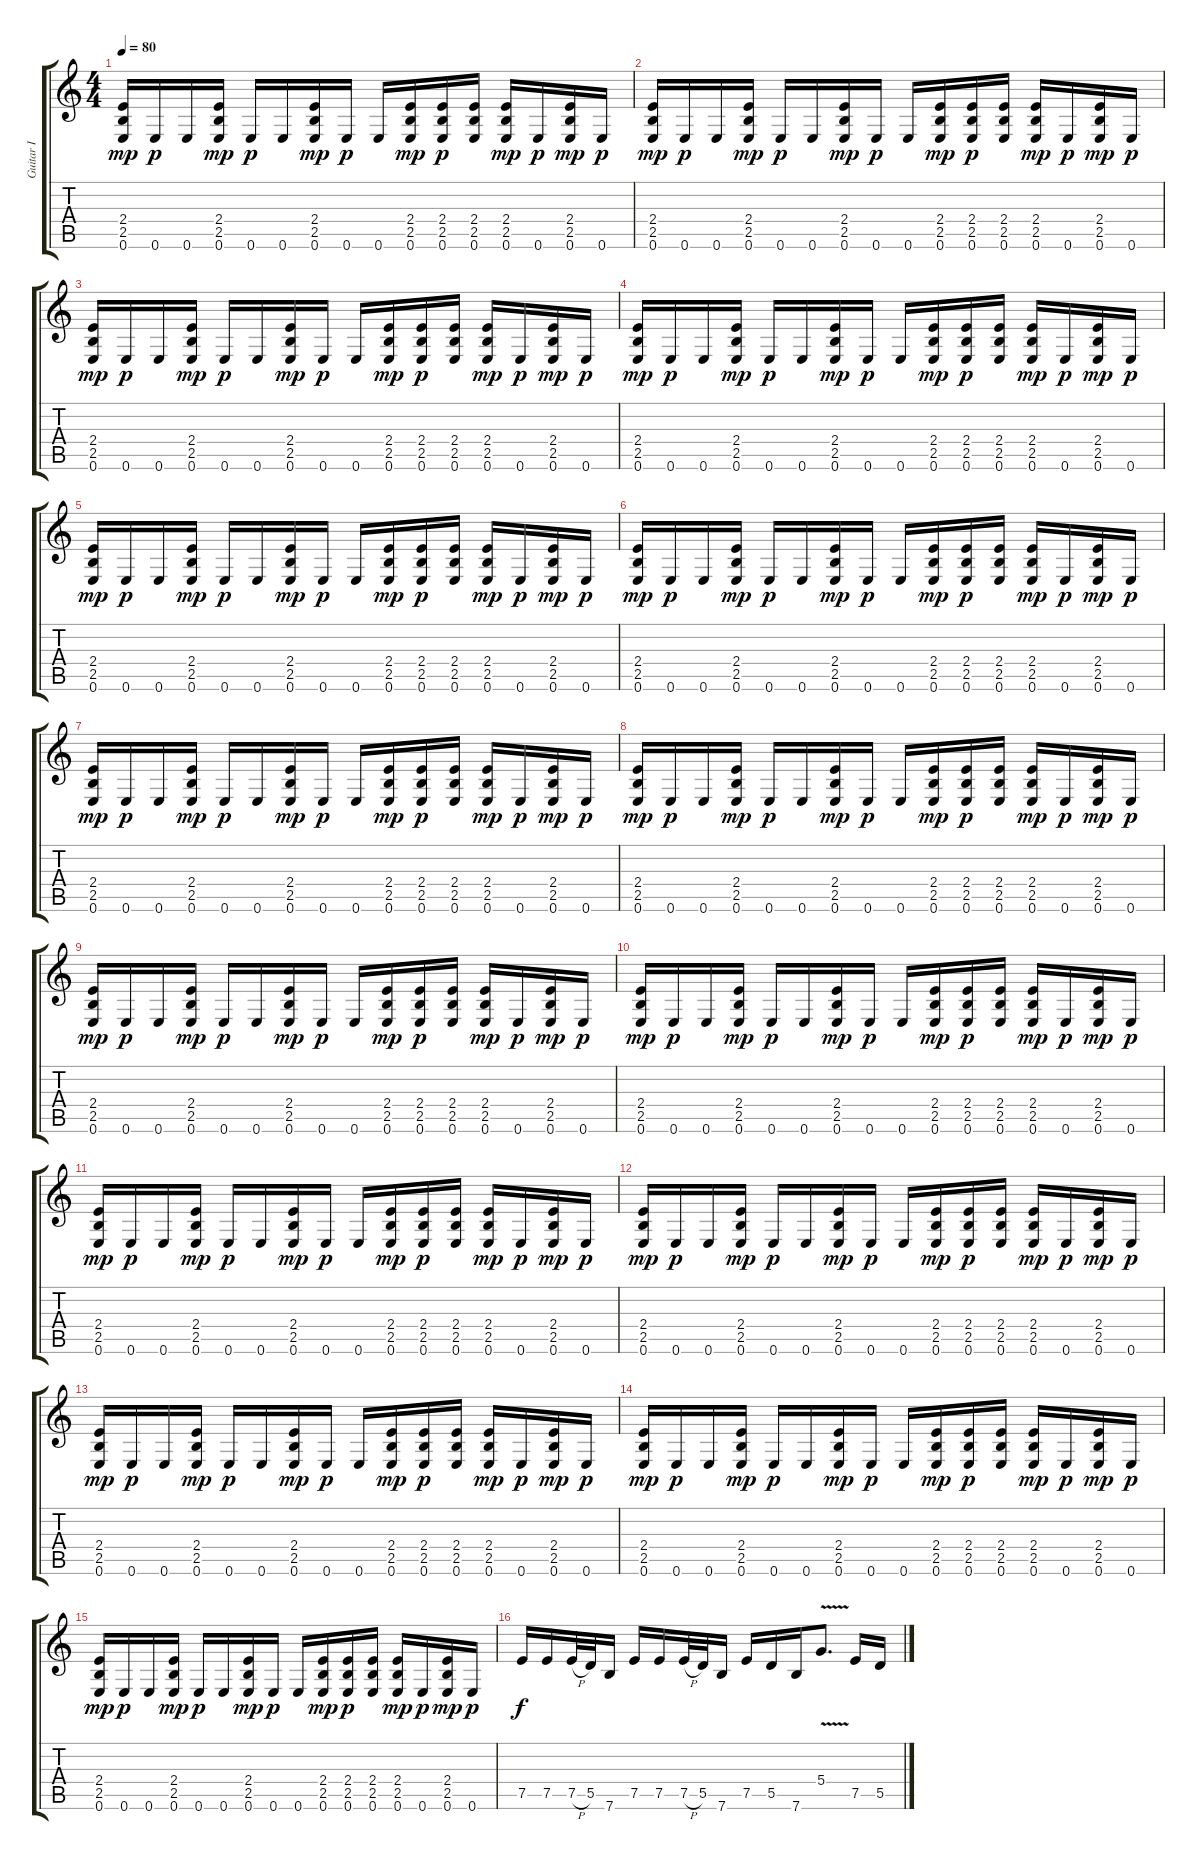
\track ("Guitar I" "Guitar I") {instrument overdrivenguitar}
\staff {score tabs}
\tuning (E4 B3 G3 D3 A2 E2) {hide}
\ts (4 4)
\tempo 80
\clef g2
\ks c
(2.4 2.5 0.6).16{dy mp} 0.6.16{dy p} 0.6.16 (2.4 2.5 0.6).16{dy mp} 0.6.16{dy p} 0.6.16 (2.4 2.5 0.6).16{dy mp} 0.6.16{dy p} 0.6.16 (2.4 2.5 0.6).16{dy mp} (2.4 2.5 0.6).16{dy p} (2.4 2.5 0.6).16 (2.4 2.5 0.6).16{dy mp} 0.6.16{dy p} (2.4 2.5 0.6).16{dy mp} 0.6.16{dy p} |
(2.4 2.5 0.6).16{dy mp} 0.6.16{dy p} 0.6.16 (2.4 2.5 0.6).16{dy mp} 0.6.16{dy p} 0.6.16 (2.4 2.5 0.6).16{dy mp} 0.6.16{dy p} 0.6.16 (2.4 2.5 0.6).16{dy mp} (2.4 2.5 0.6).16{dy p} (2.4 2.5 0.6).16 (2.4 2.5 0.6).16{dy mp} 0.6.16{dy p} (2.4 2.5 0.6).16{dy mp} 0.6.16{dy p} |
(2.4 2.5 0.6).16{dy mp} 0.6.16{dy p} 0.6.16 (2.4 2.5 0.6).16{dy mp} 0.6.16{dy p} 0.6.16 (2.4 2.5 0.6).16{dy mp} 0.6.16{dy p} 0.6.16 (2.4 2.5 0.6).16{dy mp} (2.4 2.5 0.6).16{dy p} (2.4 2.5 0.6).16 (2.4 2.5 0.6).16{dy mp} 0.6.16{dy p} (2.4 2.5 0.6).16{dy mp} 0.6.16{dy p} |
(2.4 2.5 0.6).16{dy mp} 0.6.16{dy p} 0.6.16 (2.4 2.5 0.6).16{dy mp} 0.6.16{dy p} 0.6.16 (2.4 2.5 0.6).16{dy mp} 0.6.16{dy p} 0.6.16 (2.4 2.5 0.6).16{dy mp} (2.4 2.5 0.6).16{dy p} (2.4 2.5 0.6).16 (2.4 2.5 0.6).16{dy mp} 0.6.16{dy p} (2.4 2.5 0.6).16{dy mp} 0.6.16{dy p} |
(2.4 2.5 0.6).16{dy mp} 0.6.16{dy p} 0.6.16 (2.4 2.5 0.6).16{dy mp} 0.6.16{dy p} 0.6.16 (2.4 2.5 0.6).16{dy mp} 0.6.16{dy p} 0.6.16 (2.4 2.5 0.6).16{dy mp} (2.4 2.5 0.6).16{dy p} (2.4 2.5 0.6).16 (2.4 2.5 0.6).16{dy mp} 0.6.16{dy p} (2.4 2.5 0.6).16{dy mp} 0.6.16{dy p} |
(2.4 2.5 0.6).16{dy mp} 0.6.16{dy p} 0.6.16 (2.4 2.5 0.6).16{dy mp} 0.6.16{dy p} 0.6.16 (2.4 2.5 0.6).16{dy mp} 0.6.16{dy p} 0.6.16 (2.4 2.5 0.6).16{dy mp} (2.4 2.5 0.6).16{dy p} (2.4 2.5 0.6).16 (2.4 2.5 0.6).16{dy mp} 0.6.16{dy p} (2.4 2.5 0.6).16{dy mp} 0.6.16{dy p} |
(2.4 2.5 0.6).16{dy mp} 0.6.16{dy p} 0.6.16 (2.4 2.5 0.6).16{dy mp} 0.6.16{dy p} 0.6.16 (2.4 2.5 0.6).16{dy mp} 0.6.16{dy p} 0.6.16 (2.4 2.5 0.6).16{dy mp} (2.4 2.5 0.6).16{dy p} (2.4 2.5 0.6).16 (2.4 2.5 0.6).16{dy mp} 0.6.16{dy p} (2.4 2.5 0.6).16{dy mp} 0.6.16{dy p} |
(2.4 2.5 0.6).16{dy mp} 0.6.16{dy p} 0.6.16 (2.4 2.5 0.6).16{dy mp} 0.6.16{dy p} 0.6.16 (2.4 2.5 0.6).16{dy mp} 0.6.16{dy p} 0.6.16 (2.4 2.5 0.6).16{dy mp} (2.4 2.5 0.6).16{dy p} (2.4 2.5 0.6).16 (2.4 2.5 0.6).16{dy mp} 0.6.16{dy p} (2.4 2.5 0.6).16{dy mp} 0.6.16{dy p} |
(2.4 2.5 0.6).16{dy mp} 0.6.16{dy p} 0.6.16 (2.4 2.5 0.6).16{dy mp} 0.6.16{dy p} 0.6.16 (2.4 2.5 0.6).16{dy mp} 0.6.16{dy p} 0.6.16 (2.4 2.5 0.6).16{dy mp} (2.4 2.5 0.6).16{dy p} (2.4 2.5 0.6).16 (2.4 2.5 0.6).16{dy mp} 0.6.16{dy p} (2.4 2.5 0.6).16{dy mp} 0.6.16{dy p} |
(2.4 2.5 0.6).16{dy mp} 0.6.16{dy p} 0.6.16 (2.4 2.5 0.6).16{dy mp} 0.6.16{dy p} 0.6.16 (2.4 2.5 0.6).16{dy mp} 0.6.16{dy p} 0.6.16 (2.4 2.5 0.6).16{dy mp} (2.4 2.5 0.6).16{dy p} (2.4 2.5 0.6).16 (2.4 2.5 0.6).16{dy mp} 0.6.16{dy p} (2.4 2.5 0.6).16{dy mp} 0.6.16{dy p} |
(2.4 2.5 0.6).16{dy mp} 0.6.16{dy p} 0.6.16 (2.4 2.5 0.6).16{dy mp} 0.6.16{dy p} 0.6.16 (2.4 2.5 0.6).16{dy mp} 0.6.16{dy p} 0.6.16 (2.4 2.5 0.6).16{dy mp} (2.4 2.5 0.6).16{dy p} (2.4 2.5 0.6).16 (2.4 2.5 0.6).16{dy mp} 0.6.16{dy p} (2.4 2.5 0.6).16{dy mp} 0.6.16{dy p} |
(2.4 2.5 0.6).16{dy mp} 0.6.16{dy p} 0.6.16 (2.4 2.5 0.6).16{dy mp} 0.6.16{dy p} 0.6.16 (2.4 2.5 0.6).16{dy mp} 0.6.16{dy p} 0.6.16 (2.4 2.5 0.6).16{dy mp} (2.4 2.5 0.6).16{dy p} (2.4 2.5 0.6).16 (2.4 2.5 0.6).16{dy mp} 0.6.16{dy p} (2.4 2.5 0.6).16{dy mp} 0.6.16{dy p} |
(2.4 2.5 0.6).16{dy mp} 0.6.16{dy p} 0.6.16 (2.4 2.5 0.6).16{dy mp} 0.6.16{dy p} 0.6.16 (2.4 2.5 0.6).16{dy mp} 0.6.16{dy p} 0.6.16 (2.4 2.5 0.6).16{dy mp} (2.4 2.5 0.6).16{dy p} (2.4 2.5 0.6).16 (2.4 2.5 0.6).16{dy mp} 0.6.16{dy p} (2.4 2.5 0.6).16{dy mp} 0.6.16{dy p} |
(2.4 2.5 0.6).16{dy mp} 0.6.16{dy p} 0.6.16 (2.4 2.5 0.6).16{dy mp} 0.6.16{dy p} 0.6.16 (2.4 2.5 0.6).16{dy mp} 0.6.16{dy p} 0.6.16 (2.4 2.5 0.6).16{dy mp} (2.4 2.5 0.6).16{dy p} (2.4 2.5 0.6).16 (2.4 2.5 0.6).16{dy mp} 0.6.16{dy p} (2.4 2.5 0.6).16{dy mp} 0.6.16{dy p} |
(2.4 2.5 0.6).16{dy mp} 0.6.16{dy p} 0.6.16 (2.4 2.5 0.6).16{dy mp} 0.6.16{dy p} 0.6.16 (2.4 2.5 0.6).16{dy mp} 0.6.16{dy p} 0.6.16 (2.4 2.5 0.6).16{dy mp} (2.4 2.5 0.6).16{dy p} (2.4 2.5 0.6).16 (2.4 2.5 0.6).16{dy mp} 0.6.16{dy p} (2.4 2.5 0.6).16{dy mp} 0.6.16{dy p} |
7.5.16{dy f} 7.5.16 7.5{h}.32 5.5.32 7.6.16 7.5.16 7.5.16 7.5{h}.32 5.5.32 7.6.16 7.5.16 5.5.16 7.6.16 5.4{v}.8{d} 7.5.16 5.5.16
